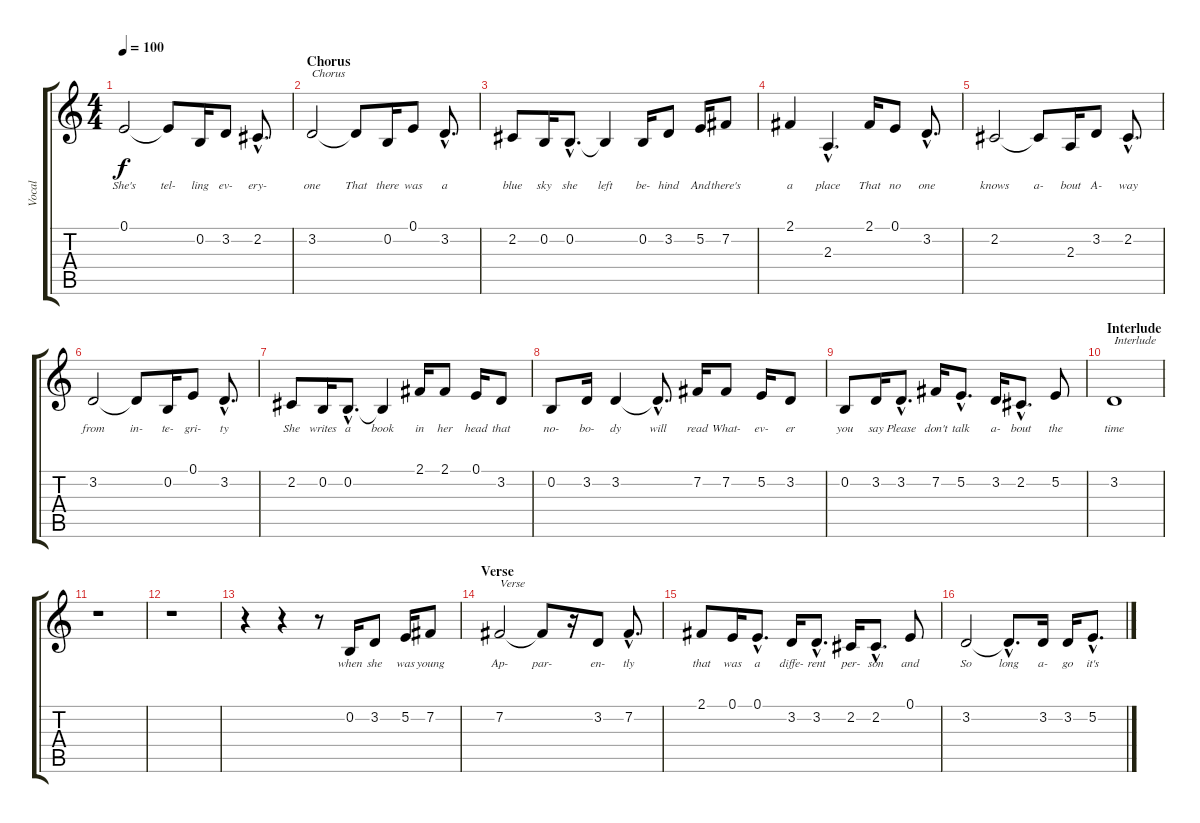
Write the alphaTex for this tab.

\track ("Vocal" "Vocal") {instrument lead1square}
\staff {score tabs}
\tuning (E4 B3 G3 D3 A2 E2) {hide}
\ts (4 4)
\tempo 100
\clef g2
\ks c
0.1.2{lyrics (0 "She's") lyrics (1 "") lyrics (2 "") lyrics (3 "") lyrics (4 "") dy f} 0.1{t}.8{lyrics (0 "tel-") lyrics (1 "") lyrics (2 "") lyrics (3 "") lyrics (4 "")} 0.2.16{lyrics (0 "ling") lyrics (1 "") lyrics (2 "") lyrics (3 "") lyrics (4 "")} 3.2.8{lyrics (0 "ev-") lyrics (1 "") lyrics (2 "") lyrics (3 "") lyrics (4 "")} 2.2{hac}.8{d lyrics (0 "ery-") lyrics (1 "") lyrics (2 "") lyrics (3 "") lyrics (4 "")} |
\section ("" "Chorus")
3.2.2{txt "Chorus" lyrics (0 "one") lyrics (1 "") lyrics (2 "") lyrics (3 "") lyrics (4 "")} 3.2{t}.8{lyrics (0 "That") lyrics (1 "") lyrics (2 "") lyrics (3 "") lyrics (4 "")} 0.2.16{lyrics (0 "there") lyrics (1 "") lyrics (2 "") lyrics (3 "") lyrics (4 "")} 0.1.8{lyrics (0 "was") lyrics (1 "") lyrics (2 "") lyrics (3 "") lyrics (4 "")} 3.2{hac}.8{d lyrics (0 "a") lyrics (1 "") lyrics (2 "") lyrics (3 "") lyrics (4 "")} |
2.2.8{lyrics (0 "blue") lyrics (1 "") lyrics (2 "") lyrics (3 "") lyrics (4 "")} 0.2.16{lyrics (0 "sky") lyrics (1 "") lyrics (2 "") lyrics (3 "") lyrics (4 "")} 0.2{hac}.8{d lyrics (0 "she") lyrics (1 "") lyrics (2 "") lyrics (3 "") lyrics (4 "")} 0.2{t}.4{lyrics (0 "left") lyrics (1 "") lyrics (2 "") lyrics (3 "") lyrics (4 "")} 0.2.16{lyrics (0 "be-") lyrics (1 "") lyrics (2 "") lyrics (3 "") lyrics (4 "")} 3.2.8{lyrics (0 "hind") lyrics (1 "") lyrics (2 "") lyrics (3 "") lyrics (4 "")} 5.2.16{lyrics (0 "And") lyrics (1 "") lyrics (2 "") lyrics (3 "") lyrics (4 "")} 7.2.8{lyrics (0 "there's") lyrics (1 "") lyrics (2 "") lyrics (3 "") lyrics (4 "")} |
2.1.4{lyrics (0 "a") lyrics (1 "") lyrics (2 "") lyrics (3 "") lyrics (4 "")} 2.3{hac}.4{d lyrics (0 "place") lyrics (1 "") lyrics (2 "") lyrics (3 "") lyrics (4 "")} 2.1.16{lyrics (0 "That") lyrics (1 "") lyrics (2 "") lyrics (3 "") lyrics (4 "")} 0.1.8{lyrics (0 "no") lyrics (1 "") lyrics (2 "") lyrics (3 "") lyrics (4 "")} 3.2{hac}.8{d lyrics (0 "one") lyrics (1 "") lyrics (2 "") lyrics (3 "") lyrics (4 "")} |
2.2.2{lyrics (0 "knows") lyrics (1 "") lyrics (2 "") lyrics (3 "") lyrics (4 "")} 2.2{t}.8{lyrics (0 "a-") lyrics (1 "") lyrics (2 "") lyrics (3 "") lyrics (4 "")} 2.3.16{lyrics (0 "bout") lyrics (1 "") lyrics (2 "") lyrics (3 "") lyrics (4 "")} 3.2.8{lyrics (0 "A-") lyrics (1 "") lyrics (2 "") lyrics (3 "") lyrics (4 "")} 2.2{hac}.8{d lyrics (0 "way") lyrics (1 "") lyrics (2 "") lyrics (3 "") lyrics (4 "")} |
3.2.2{lyrics (0 "from") lyrics (1 "") lyrics (2 "") lyrics (3 "") lyrics (4 "")} 3.2{t}.8{lyrics (0 "in-") lyrics (1 "") lyrics (2 "") lyrics (3 "") lyrics (4 "")} 0.2.16{lyrics (0 "te-") lyrics (1 "") lyrics (2 "") lyrics (3 "") lyrics (4 "")} 0.1.8{lyrics (0 "gri-") lyrics (1 "") lyrics (2 "") lyrics (3 "") lyrics (4 "")} 3.2{hac}.8{d lyrics (0 "ty") lyrics (1 "") lyrics (2 "") lyrics (3 "") lyrics (4 "")} |
2.2.8{lyrics (0 "She") lyrics (1 "") lyrics (2 "") lyrics (3 "") lyrics (4 "")} 0.2.16{lyrics (0 "writes") lyrics (1 "") lyrics (2 "") lyrics (3 "") lyrics (4 "")} 0.2{hac}.8{d lyrics (0 "a") lyrics (1 "") lyrics (2 "") lyrics (3 "") lyrics (4 "")} 0.2{t}.4{lyrics (0 "book") lyrics (1 "") lyrics (2 "") lyrics (3 "") lyrics (4 "")} 2.1.16{lyrics (0 "in") lyrics (1 "") lyrics (2 "") lyrics (3 "") lyrics (4 "")} 2.1.8{lyrics (0 "her") lyrics (1 "") lyrics (2 "") lyrics (3 "") lyrics (4 "")} 0.1.16{lyrics (0 "head") lyrics (1 "") lyrics (2 "") lyrics (3 "") lyrics (4 "")} 3.2.8{lyrics (0 "that") lyrics (1 "") lyrics (2 "") lyrics (3 "") lyrics (4 "")} |
0.2.8{lyrics (0 "no-") lyrics (1 "") lyrics (2 "") lyrics (3 "") lyrics (4 "")} 3.2.16{lyrics (0 "bo-") lyrics (1 "") lyrics (2 "") lyrics (3 "") lyrics (4 "")} 3.2.4{lyrics (0 "dy") lyrics (1 "") lyrics (2 "") lyrics (3 "") lyrics (4 "")} 3.2{hac t}.8{d lyrics (0 "will") lyrics (1 "") lyrics (2 "") lyrics (3 "") lyrics (4 "")} 7.2.16{lyrics (0 "read") lyrics (1 "") lyrics (2 "") lyrics (3 "") lyrics (4 "")} 7.2.8{lyrics (0 "What-") lyrics (1 "") lyrics (2 "") lyrics (3 "") lyrics (4 "")} 5.2.16{lyrics (0 "ev-") lyrics (1 "") lyrics (2 "") lyrics (3 "") lyrics (4 "")} 3.2.8{lyrics (0 "er") lyrics (1 "") lyrics (2 "") lyrics (3 "") lyrics (4 "")} |
0.2.8{lyrics (0 "you") lyrics (1 "") lyrics (2 "") lyrics (3 "") lyrics (4 "")} 3.2.16{lyrics (0 "say") lyrics (1 "") lyrics (2 "") lyrics (3 "") lyrics (4 "")} 3.2{hac}.8{d lyrics (0 "Please") lyrics (1 "") lyrics (2 "") lyrics (3 "") lyrics (4 "")} 7.2.16{lyrics (0 "don't") lyrics (1 "") lyrics (2 "") lyrics (3 "") lyrics (4 "")} 5.2{hac}.8{d lyrics (0 "talk") lyrics (1 "") lyrics (2 "") lyrics (3 "") lyrics (4 "")} 3.2.16{lyrics (0 "a-") lyrics (1 "") lyrics (2 "") lyrics (3 "") lyrics (4 "")} 2.2{hac}.8{d lyrics (0 "bout") lyrics (1 "") lyrics (2 "") lyrics (3 "") lyrics (4 "")} 5.2.8{lyrics (0 "the") lyrics (1 "") lyrics (2 "") lyrics (3 "") lyrics (4 "")} |
\section ("" "Interlude")
3.2.1{txt "Interlude" lyrics (0 "time") lyrics (1 "") lyrics (2 "") lyrics (3 "") lyrics (4 "")} |
r.1 |
r.1 |
r.4 r.4 r.8 0.2.16{lyrics (0 "when") lyrics (1 "") lyrics (2 "") lyrics (3 "") lyrics (4 "")} 3.2.8{lyrics (0 "she") lyrics (1 "") lyrics (2 "") lyrics (3 "") lyrics (4 "")} 5.2.16{lyrics (0 "was") lyrics (1 "") lyrics (2 "") lyrics (3 "") lyrics (4 "")} 7.2.8{lyrics (0 "young") lyrics (1 "") lyrics (2 "") lyrics (3 "") lyrics (4 "")} |
\section ("" "Verse")
7.2.2{txt "Verse" lyrics (0 "Ap-") lyrics (1 "") lyrics (2 "") lyrics (3 "") lyrics (4 "")} 7.2{t}.8{lyrics (0 "par-") lyrics (1 "") lyrics (2 "") lyrics (3 "") lyrics (4 "")} r.16 3.2.8{lyrics (0 "en-") lyrics (1 "") lyrics (2 "") lyrics (3 "") lyrics (4 "")} 7.2{hac}.8{d lyrics (0 "tly") lyrics (1 "") lyrics (2 "") lyrics (3 "") lyrics (4 "")} |
2.1.8{lyrics (0 "that") lyrics (1 "") lyrics (2 "") lyrics (3 "") lyrics (4 "")} 0.1.16{lyrics (0 "was") lyrics (1 "") lyrics (2 "") lyrics (3 "") lyrics (4 "")} 0.1{hac}.8{d lyrics (0 "a") lyrics (1 "") lyrics (2 "") lyrics (3 "") lyrics (4 "")} 3.2.16{lyrics (0 "diffe-") lyrics (1 "") lyrics (2 "") lyrics (3 "") lyrics (4 "")} 3.2{hac}.8{d lyrics (0 "rent") lyrics (1 "") lyrics (2 "") lyrics (3 "") lyrics (4 "")} 2.2.16{lyrics (0 "per-") lyrics (1 "") lyrics (2 "") lyrics (3 "") lyrics (4 "")} 2.2{hac}.8{d lyrics (0 "son") lyrics (1 "") lyrics (2 "") lyrics (3 "") lyrics (4 "")} 0.1.8{lyrics (0 "and") lyrics (1 "") lyrics (2 "") lyrics (3 "") lyrics (4 "")} |
3.2.2{lyrics (0 "So") lyrics (1 "") lyrics (2 "") lyrics (3 "") lyrics (4 "")} 3.2{hac t}.8{d lyrics (0 "long") lyrics (1 "") lyrics (2 "") lyrics (3 "") lyrics (4 "")} 3.2.16{lyrics (0 "a-") lyrics (1 "") lyrics (2 "") lyrics (3 "") lyrics (4 "")} 3.2.16{lyrics (0 "go") lyrics (1 "") lyrics (2 "") lyrics (3 "") lyrics (4 "")} 5.2{hac}.8{d lyrics (0 "it's") lyrics (1 "") lyrics (2 "") lyrics (3 "") lyrics (4 "")}
